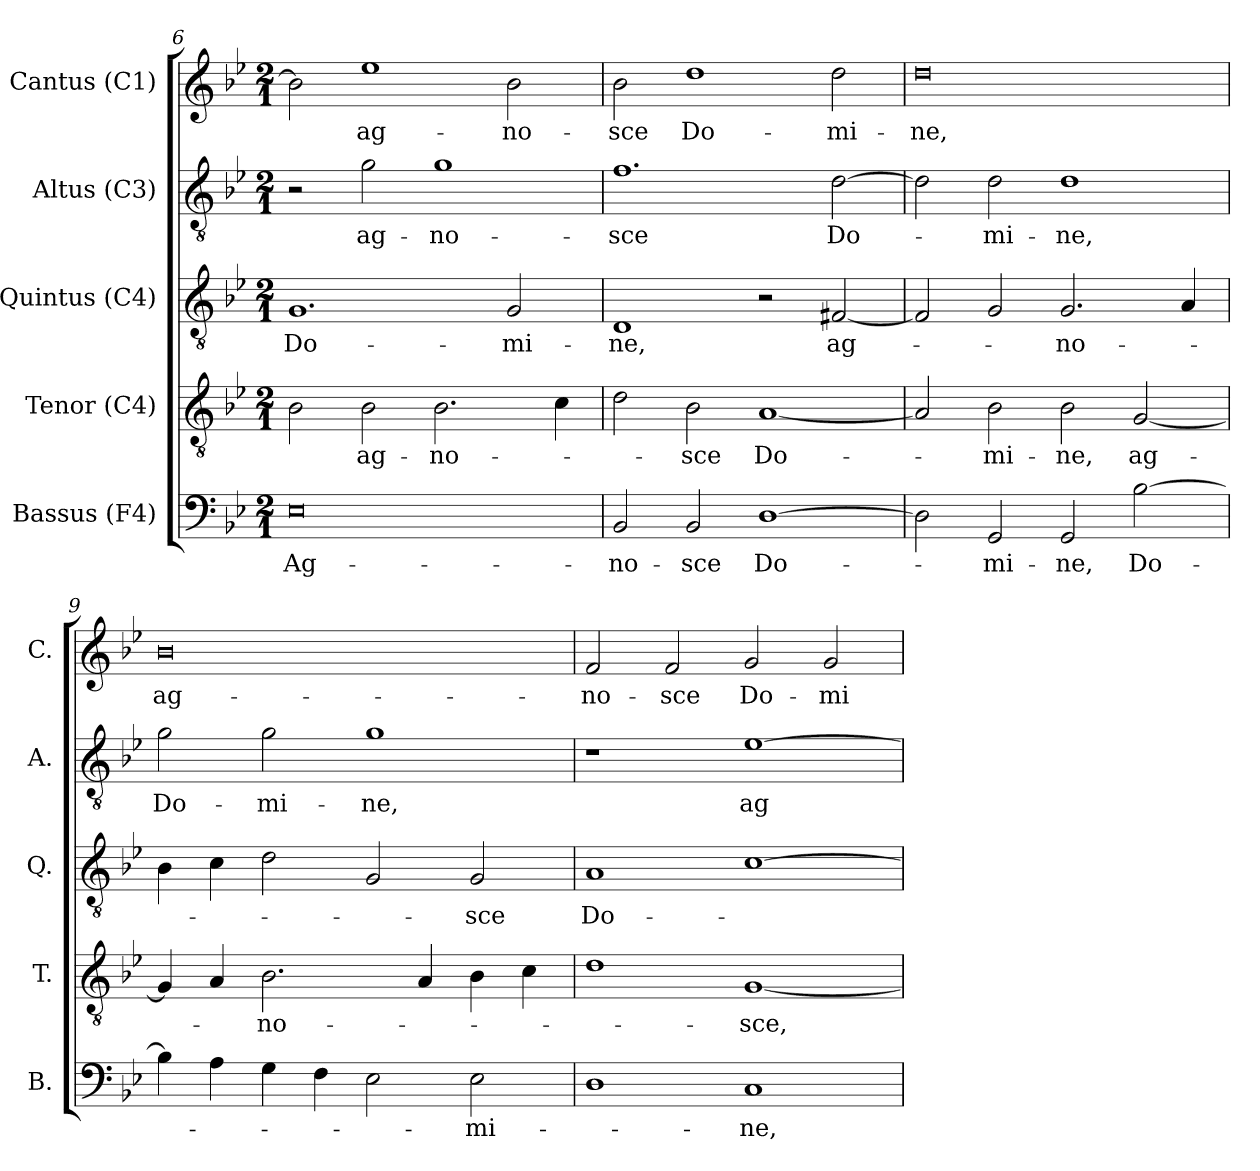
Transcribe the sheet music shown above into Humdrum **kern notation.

**kern	**text	**kern	**text	**kern	**text	**kern	**text	**kern	**text
*part5	*part5	*part4	*part4	*part3	*part3	*part2	*part2	*part1	*part1
*staff5	*staff5	*staff4	*staff4	*staff3	*staff3	*staff2	*staff2	*staff1	*staff1
*I"Bassus (F4)	*	*I"Tenor (C4)	*	*I"Quintus (C4)	*	*I"Altus (C3)	*	*I"Cantus (C1)	*
*I'B.	*	*I'T.	*	*I'Q.	*	*I'A.	*	*I'C.	*
!!LO:LB:g=z
*clefF4	*	*clefGv2	*	*clefGv2	*	*clefGv2	*	*clefG2	*
*	*	*	*	*ITrd7c12	*	*ITrd7c12	*	*	*
*k[b-e-]	*	*k[b-e-]	*	*k[b-e-]	*	*k[b-e-]	*	*k[b-e-]	*
*B-:	*	*B-:	*	*B-:	*	*B-:	*	*B-:	*
*M2/1	*	*M2/1	*	*M2/1	*	*M2/1	*	*M2/1	*
=6	=6	=6	=6	=6	=6	=6	=6	=6	=6
!	!LO:LY:b:color=#000000	!	!	!	!	!	!	!	!
!	!	!	!	!	!LO:LY:b:color=#000000	!	!	!	!
0E-i	Ag-	2B-i\	.	1.GGi	Do-	2r	.	2b-i\]	.
!	!	!	!LO:LY:b:color=#000000	!	!	!	!	!	!
!	!	!	!	!	!	!	!LO:LY:b:color=#000000	!	!
!	!	!	!	!	!	!	!	!	!LO:LY:b:color=#000000
.	.	2B-i\	ag-	.	.	2Gi\	ag-	1ee-i	ag-
!	!	!	!LO:LY:b:color=#000000	!	!	!	!	!	!
!	!	!	!	!	!	!	!LO:LY:b:color=#000000	!	!
.	.	2.B-i\	-no-	.	.	1Gi	-no-	.	.
!	!	!	!	!	!LO:LY:b:color=#000000	!	!	!	!
!	!	!	!	!	!	!	!	!	!LO:LY:b:color=#000000
.	.	.	.	2GGi/	-mi-	.	.	2b-i\	-no-
.	.	4ci\	.	.	.	.	.	.	.
=7	=7	=7	=7	=7	=7	=7	=7	=7	=7
!	!LO:LY:b:color=#000000	!	!	!	!	!	!	!	!
!	!	!	!	!	!LO:LY:b:color=#000000	!	!	!	!
!	!	!	!	!	!	!	!LO:LY:b:color=#000000	!	!
!	!	!	!	!	!	!	!	!	!LO:LY:b:color=#000000
2BB-i/	-no-	2di\	.	1DDi	-ne,	1.Fi	-sce	2b-i\	-sce
!	!LO:LY:b:color=#000000	!	!	!	!	!	!	!	!
!	!	!	!LO:LY:b:color=#000000	!	!	!	!	!	!
!	!	!	!	!	!	!	!	!	!LO:LY:b:color=#000000
2BB-i/	-sce	2B-i\	-sce	.	.	.	.	1ddi	Do-
!	!LO:LY:b:color=#000000	!	!	!	!	!	!	!	!
!	!	!	!LO:LY:b:color=#000000	!	!	!	!	!	!
[1Di	Do-	[1Ai	Do-	2r	.	.	.	.	.
!	!	!	!	!	!LO:LY:b:color=#000000	!	!	!	!
!	!	!	!	!	!	!	!LO:LY:b:color=#000000	!	!
!	!	!	!	!	!	!	!	!	!LO:LY:b:color=#000000
.	.	.	.	[2FF#Xi/	ag-	[2Di\	Do-	2ddi\	-mi-
=8	=8	=8	=8	=8	=8	=8	=8	=8	=8
!	!	!	!	!	!	!	!	!	!LO:LY:b:color=#000000
2Di\]	.	2Ai/]	.	2FF#i/]	.	2Di\]	.	0ddi	-ne,
!	!LO:LY:b:color=#000000	!	!	!	!	!	!	!	!
!	!	!	!LO:LY:b:color=#000000	!	!	!	!	!	!
!	!	!	!	!	!	!	!LO:LY:b:color=#000000	!	!
2GGi/	-mi-	2B-i\	-mi-	2GGi/	.	2Di\	-mi-	.	.
!	!LO:LY:b:color=#000000	!	!	!	!	!	!	!	!
!	!	!	!LO:LY:b:color=#000000	!	!	!	!	!	!
!	!	!	!	!	!LO:LY:b:color=#000000	!	!	!	!
!	!	!	!	!	!	!	!LO:LY:b:color=#000000	!	!
2GGi/	-ne,	2B-i\	-ne,	2.GGi/	-no-	1Di	-ne,	.	.
!	!LO:LY:b:color=#000000	!	!	!	!	!	!	!	!
!	!	!	!LO:LY:b:color=#000000	!	!	!	!	!	!
[2B-i\	Do-	[2Gi/	ag-	.	.	.	.	.	.
.	.	.	.	4AAi/	.	.	.	.	.
=9	=9	=9	=9	=9	=9	=9	=9	=9	=9
!	!	!	!	!	!	!	!LO:LY:b:color=#000000	!	!
!	!	!	!	!	!	!	!	!	!LO:LY:b:color=#000000
4B-i\]	.	4Gi/]	.	4BB-i\	.	2Gi\	Do-	0b-i	ag-
4Ai\	.	4Ai/	.	4Ci\	.	.	.	.	.
!	!	!	!LO:LY:b:color=#000000	!	!	!	!	!	!
!	!	!	!	!	!	!	!LO:LY:b:color=#000000	!	!
4Gi\	.	2.B-i\	-no-	2Di\	.	2Gi\	-mi-	.	.
4Fi\	.	.	.	.	.	.	.	.	.
!	!	!	!	!	!	!	!LO:LY:b:color=#000000	!	!
2E-i\	.	.	.	2GGi/	.	1Gi	-ne,	.	.
.	.	4Ai/	.	.	.	.	.	.	.
!	!LO:LY:b:color=#000000	!	!	!	!	!	!	!	!
!	!	!	!	!	!LO:LY:b:color=#000000	!	!	!	!
2E-i\	-mi-	4B-i\	.	2GGi/	-sce	.	.	.	.
.	.	4ci\	.	.	.	.	.	.	.
=10	=10	=10	=10	=10	=10	=10	=10	=10	=10
!	!	!	!	!	!LO:LY:b:color=#000000	!	!	!	!
!	!	!	!	!	!	!	!	!	!LO:LY:b:color=#000000
1Di	.	1di	.	1AAi	Do-	1r	.	2fi/	-no-
!	!	!	!	!	!	!	!	!	!LO:LY:b:color=#000000
.	.	.	.	.	.	.	.	2fi/	-sce
!	!LO:LY:b:color=#000000	!	!	!	!	!	!	!	!
!	!	!	!LO:LY:b:color=#000000	!	!	!	!	!	!
!	!	!	!	!	!	!	!LO:LY:b:color=#000000	!	!
!	!	!	!	!	!	!	!	!	!LO:LY:b:color=#000000
1Ci	-ne,	[1Gi	-sce,	[1Ci	.	[1E-i	ag-	2gi/	Do-
!	!	!	!	!	!	!	!	!	!LO:LY:b:color=#000000
.	.	.	.	.	.	.	.	2gi/	-mi-
=	=	=	=	=	=	=	=	=	=
*-	*-	*-	*-	*-	*-	*-	*-	*-	*-
